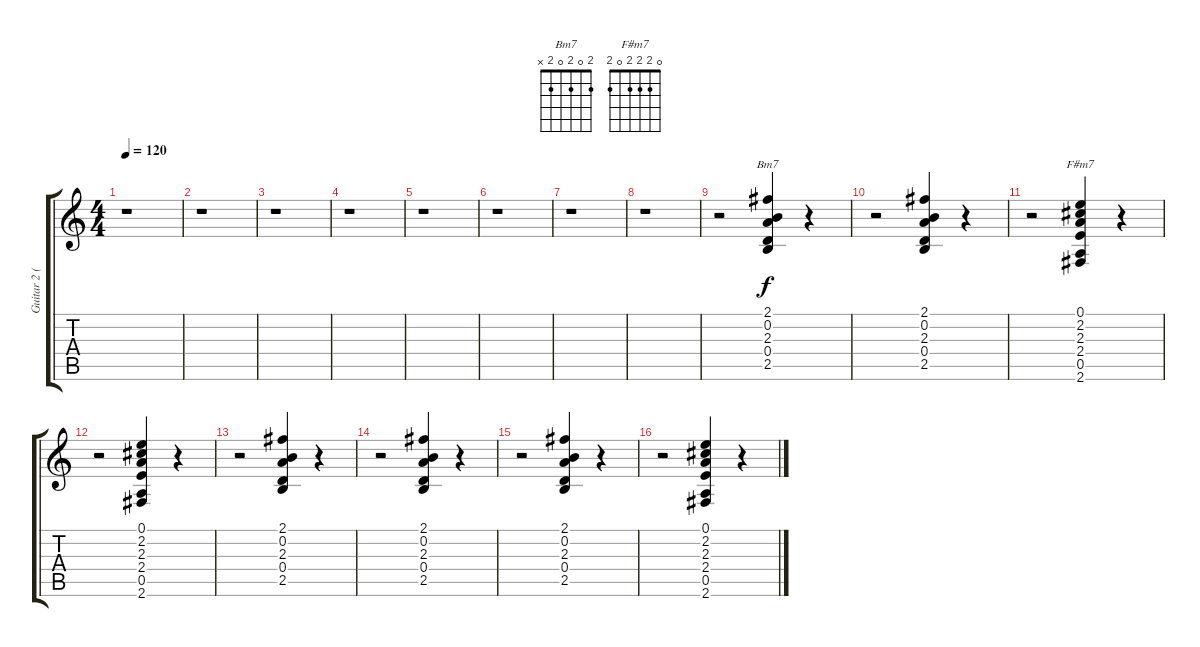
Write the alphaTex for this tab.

\track ("Guitar 2 (Rythm)" "Guitar 2 (") {instrument electricguitarclean}
\staff {score tabs}
\tuning (E4 B3 G3 D3 A2 E2) {hide}
\chord ("Bm7" 2 0 2 0 2 x)
\chord ("F#m7" 0 2 2 2 0 2)
\ts (4 4)
\tempo 120
\clef g2
\ks c
r.1{dy f instrument electricguitarclean} |
r.1 |
r.1 |
r.1 |
r.1 |
r.1 |
r.1 |
r.1 |
r.2 (2.1 0.2 2.3 0.4 2.5).4{ch "Bm7"} r.4 |
r.2 (2.1 0.2 2.3 0.4 2.5).4 r.4 |
r.2 (0.1 2.2 2.3 2.4 0.5 2.6).4{ch "F#m7"} r.4 |
r.2 (0.1 2.2 2.3 2.4 0.5 2.6).4 r.4 |
r.2 (2.1 0.2 2.3 0.4 2.5).4 r.4 |
r.2 (2.1 0.2 2.3 0.4 2.5).4 r.4 |
r.2 (2.1 0.2 2.3 0.4 2.5).4 r.4 |
r.2 (0.1 2.2 2.3 2.4 0.5 2.6).4 r.4
